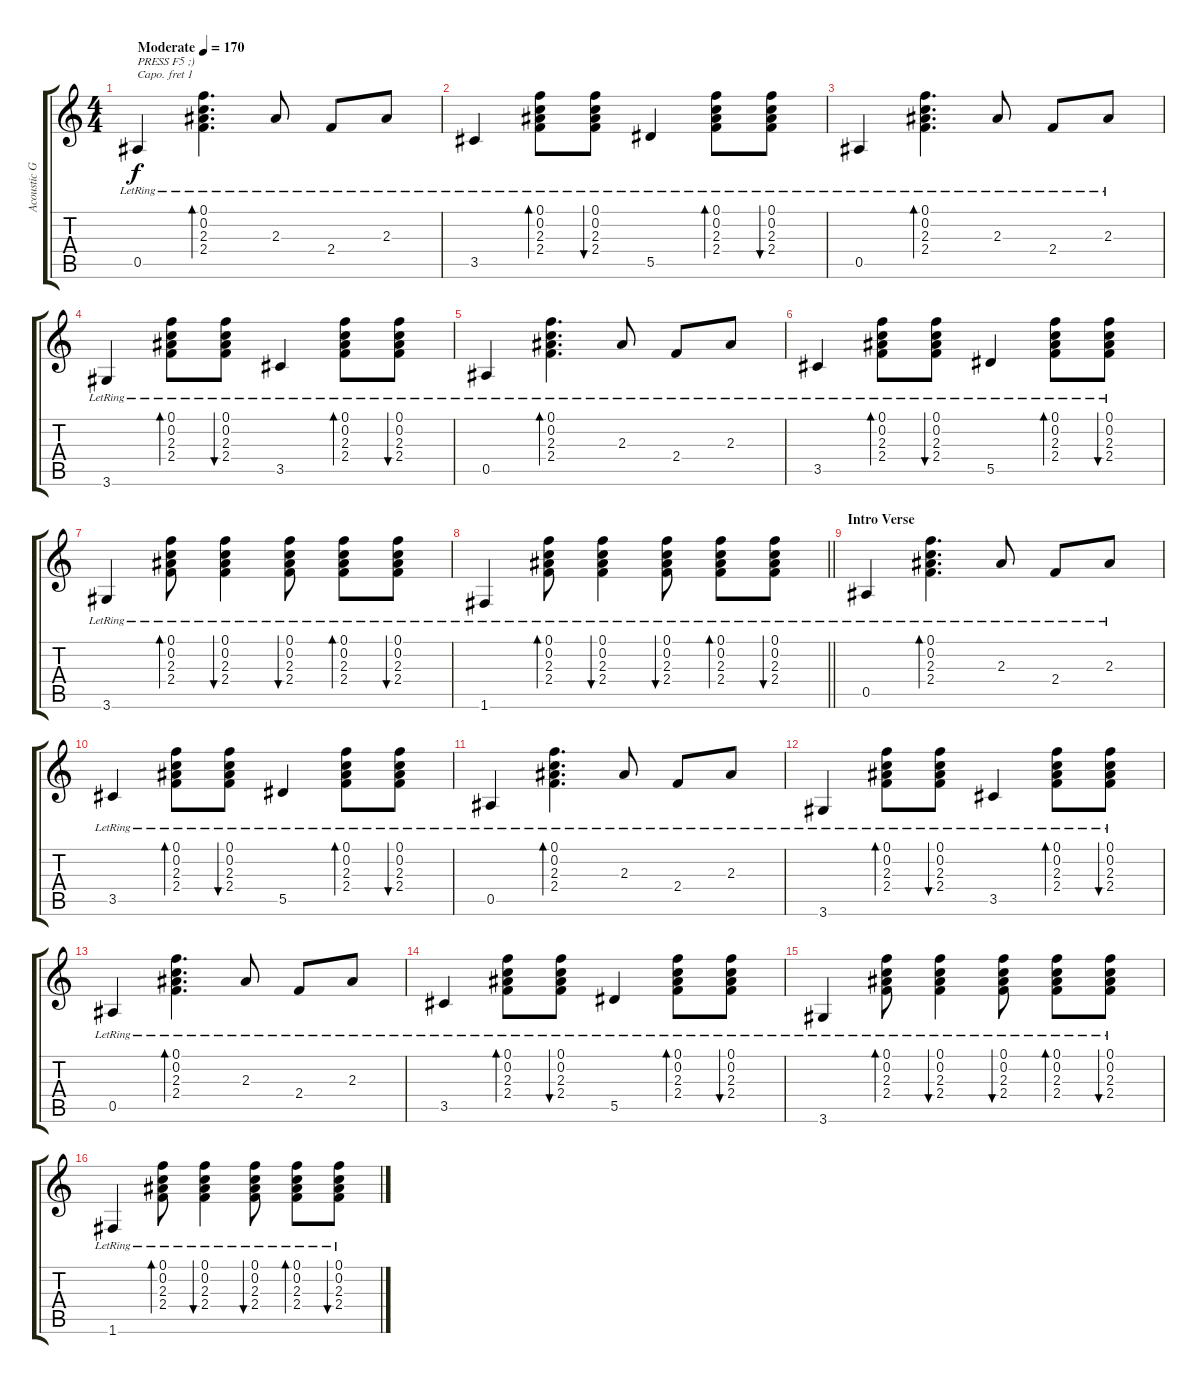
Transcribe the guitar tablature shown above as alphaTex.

\track ("Acoustic Guitar" "Acoustic G") {instrument acousticguitarsteel}
\staff {score tabs}
\capo 1
\tuning (E4 B3 G3 D3 A2 E2) {hide}
\ts (4 4)
\tempo (170 "Moderate")
\clef g2
\ks c
0.5{lr}.4{txt "PRESS F5 ;)" dy f instrument acousticguitarsteel} (0.1{lr} 0.2{lr} 2.3 2.4{lr}).4{d bd 60} 2.3{lr}.8 2.4{lr}.8 2.3{lr}.8 |
3.5{lr}.4 (0.1{lr} 0.2{lr} 2.3{lr} 2.4{lr}).8{bd 60} (0.1{lr} 0.2{lr} 2.3{lr} 2.4{lr}).8{bu 60} 5.5{lr}.4 (0.1{lr} 0.2{lr} 2.3{lr} 2.4{lr}).8{bd 60} (0.1{lr} 0.2{lr} 2.3{lr} 2.4{lr}).8{bu 60} |
0.5{lr}.4 (0.1{lr} 0.2{lr} 2.3{lr} 2.4{lr}).4{d bd 60} 2.3{lr}.8 2.4{lr}.8 2.3{lr}.8 |
3.6{lr}.4 (0.1{lr} 0.2{lr} 2.3{lr} 2.4{lr}).8{bd 60} (0.1{lr} 0.2{lr} 2.3{lr} 2.4{lr}).8{bu 60} 3.5{lr}.4 (0.1{lr} 0.2{lr} 2.3{lr} 2.4{lr}).8{bd 60} (0.1{lr} 0.2{lr} 2.3{lr} 2.4{lr}).8{bu 60} |
0.5{lr}.4 (0.1{lr} 0.2{lr} 2.3 2.4{lr}).4{d bd 60} 2.3{lr}.8 2.4{lr}.8 2.3{lr}.8 |
3.5{lr}.4 (0.1{lr} 0.2{lr} 2.3{lr} 2.4{lr}).8{bd 60} (0.1{lr} 0.2{lr} 2.3{lr} 2.4{lr}).8{bu 60} 5.5{lr}.4 (0.1{lr} 0.2{lr} 2.3{lr} 2.4{lr}).8{bd 60} (0.1{lr} 0.2{lr} 2.3{lr} 2.4{lr}).8{bu 60} |
3.6{lr}.4 (0.1{lr} 0.2{lr} 2.3{lr} 2.4{lr}).8{bd 60} (0.1{lr} 0.2{lr} 2.3{lr} 2.4{lr}).4{bu 60} (0.1{lr} 0.2{lr} 2.3{lr} 2.4{lr}).8{bu 60} (0.1{lr} 0.2{lr} 2.3{lr} 2.4{lr}).8{bd 60} (0.1{lr} 0.2{lr} 2.3{lr} 2.4{lr}).8{bu 60} |
\barLineRight lightlight
1.6{lr}.4 (0.1{lr} 0.2{lr} 2.3{lr} 2.4{lr}).8{bd 60} (0.1{lr} 0.2{lr} 2.3{lr} 2.4{lr}).4{bu 60} (0.1{lr} 0.2{lr} 2.3{lr} 2.4{lr}).8{bu 60} (0.1{lr} 0.2{lr} 2.3{lr} 2.4{lr}).8{bd 60} (0.1{lr} 0.2{lr} 2.3{lr} 2.4{lr}).8{bu 60} |
\section ("" "Intro Verse")
0.5{lr}.4 (0.1{lr} 0.2{lr} 2.3 2.4{lr}).4{d bd 60} 2.3{lr}.8 2.4{lr}.8 2.3{lr}.8 |
3.5{lr}.4 (0.1{lr} 0.2{lr} 2.3{lr} 2.4{lr}).8{bd 60} (0.1{lr} 0.2{lr} 2.3{lr} 2.4{lr}).8{bu 60} 5.5{lr}.4 (0.1{lr} 0.2{lr} 2.3{lr} 2.4{lr}).8{bd 60} (0.1{lr} 0.2{lr} 2.3{lr} 2.4{lr}).8{bu 60} |
0.5{lr}.4 (0.1{lr} 0.2{lr} 2.3{lr} 2.4{lr}).4{d bd 60} 2.3{lr}.8 2.4{lr}.8 2.3{lr}.8 |
3.6{lr}.4 (0.1{lr} 0.2{lr} 2.3{lr} 2.4{lr}).8{bd 60} (0.1{lr} 0.2{lr} 2.3{lr} 2.4{lr}).8{bu 60} 3.5{lr}.4 (0.1{lr} 0.2{lr} 2.3{lr} 2.4{lr}).8{bd 60} (0.1{lr} 0.2{lr} 2.3{lr} 2.4{lr}).8{bu 60} |
0.5{lr}.4 (0.1{lr} 0.2{lr} 2.3 2.4{lr}).4{d bd 60} 2.3{lr}.8 2.4{lr}.8 2.3{lr}.8 |
3.5{lr}.4 (0.1{lr} 0.2{lr} 2.3{lr} 2.4{lr}).8{bd 60} (0.1{lr} 0.2{lr} 2.3{lr} 2.4{lr}).8{bu 60} 5.5{lr}.4 (0.1{lr} 0.2{lr} 2.3{lr} 2.4{lr}).8{bd 60} (0.1{lr} 0.2{lr} 2.3{lr} 2.4{lr}).8{bu 60} |
3.6{lr}.4 (0.1{lr} 0.2{lr} 2.3{lr} 2.4{lr}).8{bd 60} (0.1{lr} 0.2{lr} 2.3{lr} 2.4{lr}).4{bu 60} (0.1{lr} 0.2{lr} 2.3{lr} 2.4{lr}).8{bu 60} (0.1{lr} 0.2{lr} 2.3{lr} 2.4{lr}).8{bd 60} (0.1{lr} 0.2{lr} 2.3{lr} 2.4{lr}).8{bu 60} |
1.6{lr}.4 (0.1{lr} 0.2{lr} 2.3{lr} 2.4{lr}).8{bd 60} (0.1{lr} 0.2{lr} 2.3{lr} 2.4{lr}).4{bu 60} (0.1{lr} 0.2{lr} 2.3{lr} 2.4{lr}).8{bu 60} (0.1{lr} 0.2{lr} 2.3{lr} 2.4{lr}).8{bd 60} (0.1{lr} 0.2{lr} 2.3{lr} 2.4{lr}).8{bu 60}
